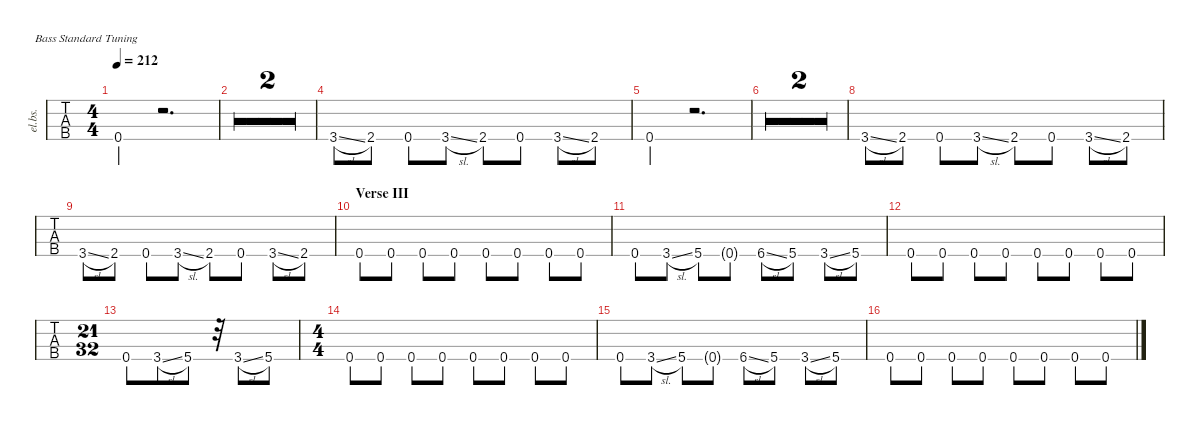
\defaultSystemsLayout 4
\hideDynamics
\bracketExtendMode nobrackets
\track ("Bass" "el.bs.") {defaultSystemsLayout 4 multiBarRest instrument electricbassfinger}
\staff {tabs}
\tuning (G2 D2 A1 E1)
\ts (4 4)
\tempo 212
\clef f4
\ks c
0.4{ac}.4{dy f} r.2{d} |
r.1 |
r.1 |
3.4{sl}.8{dy mf} 2.4{acc #}.8 0.4.8 3.4{sl}.8 2.4{acc #}.8 0.4.8 3.4{sl}.8 2.4{acc #}.8 |
0.4{ac}.4{dy f} r.2{d} |
r.1 |
r.1 |
3.4{sl}.8{dy mf} 2.4{acc #}.8 0.4.8 3.4{sl}.8 2.4{acc #}.8 0.4.8 3.4{sl}.8 2.4{acc #}.8 |
3.4{sl}.8 2.4{acc #}.8 0.4.8 3.4{sl}.8 2.4{acc #}.8 0.4.8 3.4{sl}.8 2.4{acc #}.8 |
\section ("" "Verse III")
0.4.8{dy f} 0.4.8 0.4.8 0.4.8 0.4.8 0.4.8 0.4.8 0.4.8 |
0.4.8 3.4{sl}.8 5.4.8 0.4{g}.8 6.4{sl acc #}.8 5.4.8 3.4{sl}.8 5.4.8 |
0.4.8 0.4.8 0.4.8 0.4.8 0.4.8 0.4.8 0.4.8 0.4.8 |
\ts (21 32)
\beaming (8 3 2)
0.4.8 3.4{sl}.8 5.4.8 r.32 3.4{sl}.8 5.4.8 |
\ts (4 4)
\beaming (8 2 2 2 2)
0.4.8 0.4.8 0.4.8 0.4.8 0.4.8 0.4.8 0.4.8 0.4.8 |
0.4.8 3.4{sl}.8 5.4.8 0.4{g}.8 6.4{sl acc #}.8 5.4.8 3.4{sl}.8 5.4.8 |
0.4.8 0.4.8 0.4.8 0.4.8 0.4.8 0.4.8 0.4.8 0.4.8
